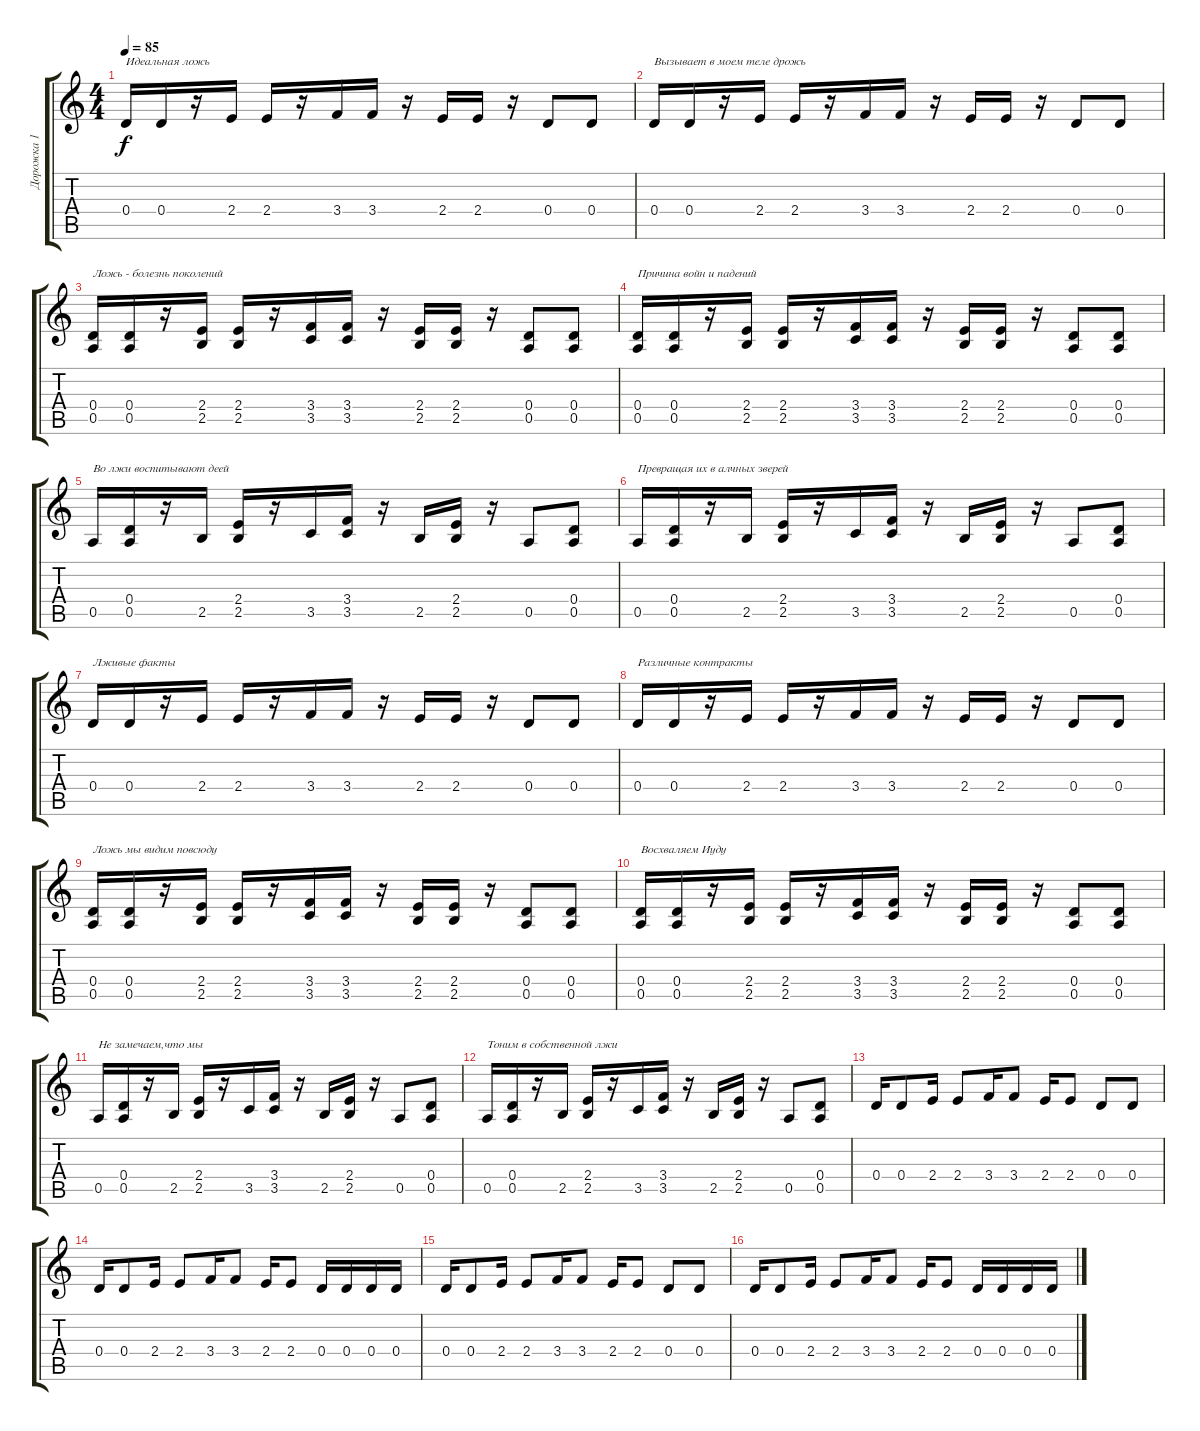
\track ("Дорожка 1" "Дорожка 1") {instrument acousticguitarsteel}
\staff {score tabs}
\tuning (E4 B3 G3 D3 A2 E2) {hide}
\ts (4 4)
\tempo 85
\clef g2
\ks c
0.4.16{txt "Идеальная ложь" dy f} 0.4.16 r.16 2.4.16 2.4.16 r.16 3.4.16 3.4.16 r.16 2.4.16 2.4.16 r.16 0.4.8 0.4.8 |
0.4.16{txt "Вызывает в моем теле дрожь"} 0.4.16 r.16 2.4.16 2.4.16 r.16 3.4.16 3.4.16 r.16 2.4.16 2.4.16 r.16 0.4.8 0.4.8 |
(0.4 0.5).16{txt "Ложь - болезнь поколений"} (0.4 0.5).16 r.16 (2.4 2.5).16 (2.4 2.5).16 r.16 (3.4 3.5).16 (3.4 3.5).16 r.16 (2.4 2.5).16 (2.4 2.5).16 r.16 (0.4 0.5).8 (0.4 0.5).8 |
(0.4 0.5).16{txt "Причина войн и падений"} (0.4 0.5).16 r.16 (2.4 2.5).16 (2.4 2.5).16 r.16 (3.4 3.5).16 (3.4 3.5).16 r.16 (2.4 2.5).16 (2.4 2.5).16 r.16 (0.4 0.5).8 (0.4 0.5).8 |
0.5.16{txt "Во лжи воспитывают деей"} (0.4 0.5).16 r.16 2.5.16 (2.4 2.5).16 r.16 3.5.16 (3.4 3.5).16 r.16 2.5.16 (2.4 2.5).16 r.16 0.5.8 (0.4 0.5).8 |
0.5.16{txt "Превращая их в алчных зверей"} (0.4 0.5).16 r.16 2.5.16 (2.4 2.5).16 r.16 3.5.16 (3.4 3.5).16 r.16 2.5.16 (2.4 2.5).16 r.16 0.5.8 (0.4 0.5).8 |
0.4.16{txt "Лживые факты"} 0.4.16 r.16 2.4.16 2.4.16 r.16 3.4.16 3.4.16 r.16 2.4.16 2.4.16 r.16 0.4.8 0.4.8 |
0.4.16{txt "Различные контракты"} 0.4.16 r.16 2.4.16 2.4.16 r.16 3.4.16 3.4.16 r.16 2.4.16 2.4.16 r.16 0.4.8 0.4.8 |
(0.4 0.5).16{txt "Ложь мы видим повсюду"} (0.4 0.5).16 r.16 (2.4 2.5).16 (2.4 2.5).16 r.16 (3.4 3.5).16 (3.4 3.5).16 r.16 (2.4 2.5).16 (2.4 2.5).16 r.16 (0.4 0.5).8 (0.4 0.5).8 |
(0.4 0.5).16{txt "Восхваляем Иуду"} (0.4 0.5).16 r.16 (2.4 2.5).16 (2.4 2.5).16 r.16 (3.4 3.5).16 (3.4 3.5).16 r.16 (2.4 2.5).16 (2.4 2.5).16 r.16 (0.4 0.5).8 (0.4 0.5).8 |
0.5.16{txt "Не замечаем,что мы"} (0.4 0.5).16 r.16 2.5.16 (2.4 2.5).16 r.16 3.5.16 (3.4 3.5).16 r.16 2.5.16 (2.4 2.5).16 r.16 0.5.8 (0.4 0.5).8 |
0.5.16{txt "Тоним в собственной лжи"} (0.4 0.5).16 r.16 2.5.16 (2.4 2.5).16 r.16 3.5.16 (3.4 3.5).16 r.16 2.5.16 (2.4 2.5).16 r.16 0.5.8 (0.4 0.5).8 |
0.4.16 0.4.8 2.4.16 2.4.8 3.4.16 3.4.8 2.4.16 2.4.8 0.4.8 0.4.8 |
0.4.16 0.4.8 2.4.16 2.4.8 3.4.16 3.4.8 2.4.16 2.4.8 0.4.16 0.4.16 0.4.16 0.4.16 |
0.4.16 0.4.8 2.4.16 2.4.8 3.4.16 3.4.8 2.4.16 2.4.8 0.4.8 0.4.8 |
0.4.16 0.4.8 2.4.16 2.4.8 3.4.16 3.4.8 2.4.16 2.4.8 0.4.16 0.4.16 0.4.16 0.4.16
